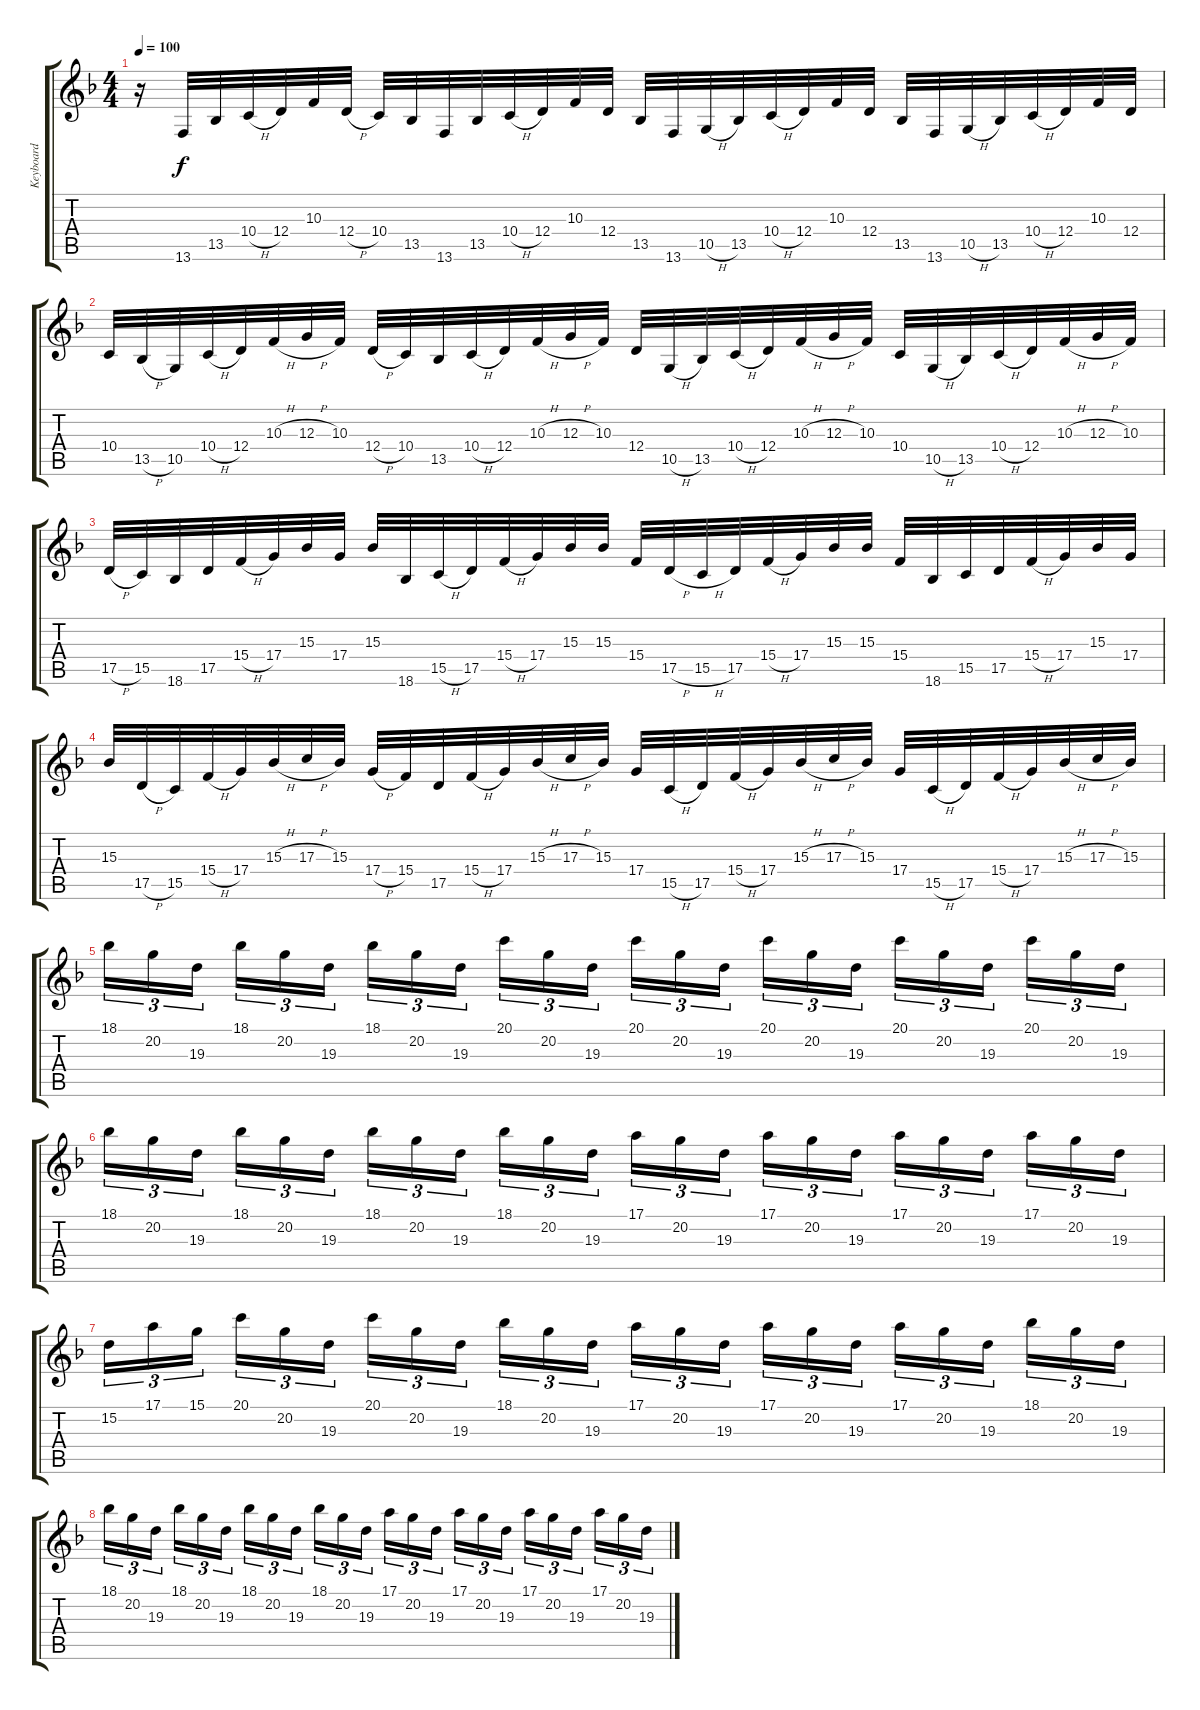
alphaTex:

\track ("Keyboard" "Keyboard") {instrument lead2sawtooth}
\staff {score tabs}
\tuning (E4 B3 G3 D3 A2 E2) {hide}
\ts (4 4)
\tempo 100
\clef g2
\ks f
r.16{dy f} 13.6.32 13.5.32 10.4{h}.32 12.4.32 10.3.32 12.4{h}.32 10.4.32 13.5.32 13.6.32 13.5.32 10.4{h}.32 12.4.32 10.3.32 12.4.32 13.5.32 13.6.32 10.5{h}.32 13.5.32 10.4{h}.32 12.4.32 10.3.32 12.4.32 13.5.32 13.6.32 10.5{h}.32 13.5.32 10.4{h}.32 12.4.32 10.3.32 12.4.32 |
10.4.32 13.5{h}.32 10.5.32 10.4{h}.32 12.4.32 10.3{h}.32 12.3{h}.32 10.3.32 12.4{h}.32 10.4.32 13.5.32 10.4{h}.32 12.4.32 10.3{h}.32 12.3{h}.32 10.3.32 12.4.32 10.5{h}.32 13.5.32 10.4{h}.32 12.4.32 10.3{h}.32 12.3{h}.32 10.3.32 10.4.32 10.5{h}.32 13.5.32 10.4{h}.32 12.4.32 10.3{h}.32 12.3{h}.32 10.3.32 |
17.5{h}.32 15.5.32 18.6.32 17.5.32 15.4{h}.32 17.4.32 15.3.32 17.4.32 15.3.32 18.6.32 15.5{h}.32 17.5.32 15.4{h}.32 17.4.32 15.3.32 15.3.32 15.4.32 17.5{h}.32 15.5{h}.32 17.5.32 15.4{h}.32 17.4.32 15.3.32 15.3.32 15.4.32 18.6.32 15.5.32 17.5.32 15.4{h}.32 17.4.32 15.3.32 17.4.32 |
15.3.32 17.5{h}.32 15.5.32 15.4{h}.32 17.4.32 15.3{h}.32 17.3{h}.32 15.3.32 17.4{h}.32 15.4.32 17.5.32 15.4{h}.32 17.4.32 15.3{h}.32 17.3{h}.32 15.3.32 17.4.32 15.5{h}.32 17.5.32 15.4{h}.32 17.4.32 15.3{h}.32 17.3{h}.32 15.3.32 17.4.32 15.5{h}.32 17.5.32 15.4{h}.32 17.4.32 15.3{h}.32 17.3{h}.32 15.3.32 |
18.1.16{tu (3 2)} 20.2.16{tu (3 2)} 19.3.16{tu (3 2)} 18.1.16{tu (3 2)} 20.2.16{tu (3 2)} 19.3.16{tu (3 2)} 18.1.16{tu (3 2)} 20.2.16{tu (3 2)} 19.3.16{tu (3 2)} 20.1.16{tu (3 2)} 20.2.16{tu (3 2)} 19.3.16{tu (3 2)} 20.1.16{tu (3 2)} 20.2.16{tu (3 2)} 19.3.16{tu (3 2)} 20.1.16{tu (3 2)} 20.2.16{tu (3 2)} 19.3.16{tu (3 2)} 20.1.16{tu (3 2)} 20.2.16{tu (3 2)} 19.3.16{tu (3 2)} 20.1.16{tu (3 2)} 20.2.16{tu (3 2)} 19.3.16{tu (3 2)} |
18.1.16{tu (3 2)} 20.2.16{tu (3 2)} 19.3.16{tu (3 2)} 18.1.16{tu (3 2)} 20.2.16{tu (3 2)} 19.3.16{tu (3 2)} 18.1.16{tu (3 2)} 20.2.16{tu (3 2)} 19.3.16{tu (3 2)} 18.1.16{tu (3 2)} 20.2.16{tu (3 2)} 19.3.16{tu (3 2)} 17.1.16{tu (3 2)} 20.2.16{tu (3 2)} 19.3.16{tu (3 2)} 17.1.16{tu (3 2)} 20.2.16{tu (3 2)} 19.3.16{tu (3 2)} 17.1.16{tu (3 2)} 20.2.16{tu (3 2)} 19.3.16{tu (3 2)} 17.1.16{tu (3 2)} 20.2.16{tu (3 2)} 19.3.16{tu (3 2)} |
15.2.16{tu (3 2)} 17.1.16{tu (3 2)} 15.1.16{tu (3 2)} 20.1.16{tu (3 2)} 20.2.16{tu (3 2)} 19.3.16{tu (3 2)} 20.1.16{tu (3 2)} 20.2.16{tu (3 2)} 19.3.16{tu (3 2)} 18.1.16{tu (3 2)} 20.2.16{tu (3 2)} 19.3.16{tu (3 2)} 17.1.16{tu (3 2)} 20.2.16{tu (3 2)} 19.3.16{tu (3 2)} 17.1.16{tu (3 2)} 20.2.16{tu (3 2)} 19.3.16{tu (3 2)} 17.1.16{tu (3 2)} 20.2.16{tu (3 2)} 19.3.16{tu (3 2)} 18.1.16{tu (3 2)} 20.2.16{tu (3 2)} 19.3.16{tu (3 2)} |
18.1.16{tu (3 2)} 20.2.16{tu (3 2)} 19.3.16{tu (3 2)} 18.1.16{tu (3 2)} 20.2.16{tu (3 2)} 19.3.16{tu (3 2)} 18.1.16{tu (3 2)} 20.2.16{tu (3 2)} 19.3.16{tu (3 2)} 18.1.16{tu (3 2)} 20.2.16{tu (3 2)} 19.3.16{tu (3 2)} 17.1.16{tu (3 2)} 20.2.16{tu (3 2)} 19.3.16{tu (3 2)} 17.1.16{tu (3 2)} 20.2.16{tu (3 2)} 19.3.16{tu (3 2)} 17.1.16{tu (3 2)} 20.2.16{tu (3 2)} 19.3.16{tu (3 2)} 17.1.16{tu (3 2)} 20.2.16{tu (3 2)} 19.3.16{tu (3 2)}
